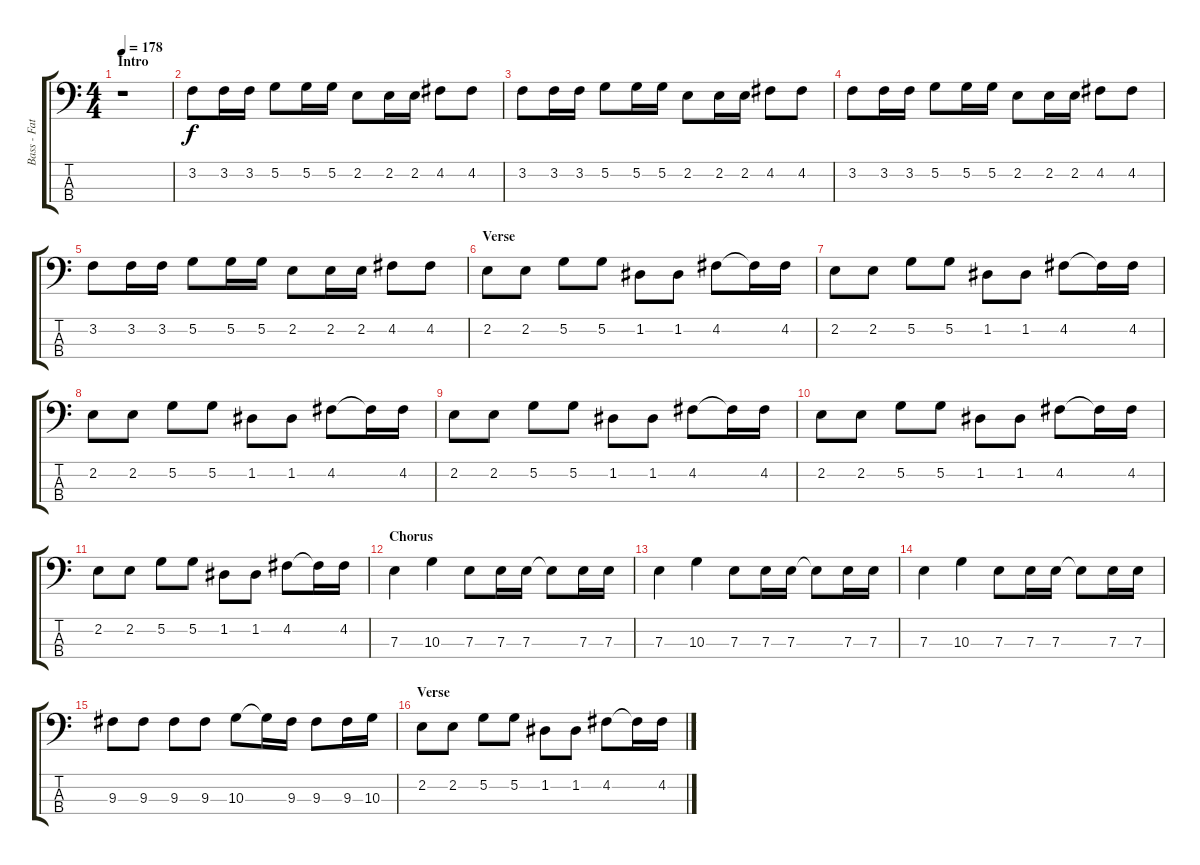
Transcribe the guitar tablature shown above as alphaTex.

\track ("Bass - Fat Mike" "Bass - Fat") {instrument electricbasspick}
\staff {score tabs}
\tuning (G2 D2 A1 E1) {hide}
\ts (4 4)
\section ("" "Intro")
\tempo 178
\clef f4
\ks c
r.1{dy f instrument electricbasspick} |
3.2.8 3.2.16 3.2.16 5.2.8 5.2.16 5.2.16 2.2.8 2.2.16 2.2.16 4.2.8 4.2.8 |
3.2.8 3.2.16 3.2.16 5.2.8 5.2.16 5.2.16 2.2.8 2.2.16 2.2.16 4.2.8 4.2.8 |
3.2.8 3.2.16 3.2.16 5.2.8 5.2.16 5.2.16 2.2.8 2.2.16 2.2.16 4.2.8 4.2.8 |
3.2.8 3.2.16 3.2.16 5.2.8 5.2.16 5.2.16 2.2.8 2.2.16 2.2.16 4.2.8 4.2.8 |
\section ("" "Verse")
2.2.8 2.2.8 5.2.8 5.2.8 1.2.8 1.2.8 4.2.8 4.2{t}.16 4.2.16 |
2.2.8 2.2.8 5.2.8 5.2.8 1.2.8 1.2.8 4.2.8 4.2{t}.16 4.2.16 |
2.2.8 2.2.8 5.2.8 5.2.8 1.2.8 1.2.8 4.2.8 4.2{t}.16 4.2.16 |
2.2.8 2.2.8 5.2.8 5.2.8 1.2.8 1.2.8 4.2.8 4.2{t}.16 4.2.16 |
2.2.8 2.2.8 5.2.8 5.2.8 1.2.8 1.2.8 4.2.8 4.2{t}.16 4.2.16 |
2.2.8 2.2.8 5.2.8 5.2.8 1.2.8 1.2.8 4.2.8 4.2{t}.16 4.2.16 |
\section ("" "Chorus")
7.3.4 10.3.4 7.3.8 7.3.16 7.3.16 7.3{t}.8 7.3.16 7.3.16 |
7.3.4 10.3.4 7.3.8 7.3.16 7.3.16 7.3{t}.8 7.3.16 7.3.16 |
7.3.4 10.3.4 7.3.8 7.3.16 7.3.16 7.3{t}.8 7.3.16 7.3.16 |
9.3.8 9.3.8 9.3.8 9.3.8 10.3.8 10.3{t}.16 9.3.16 9.3.8 9.3.16 10.3.16 |
\section ("" "Verse")
2.2.8 2.2.8 5.2.8 5.2.8 1.2.8 1.2.8 4.2.8 4.2{t}.16 4.2.16
